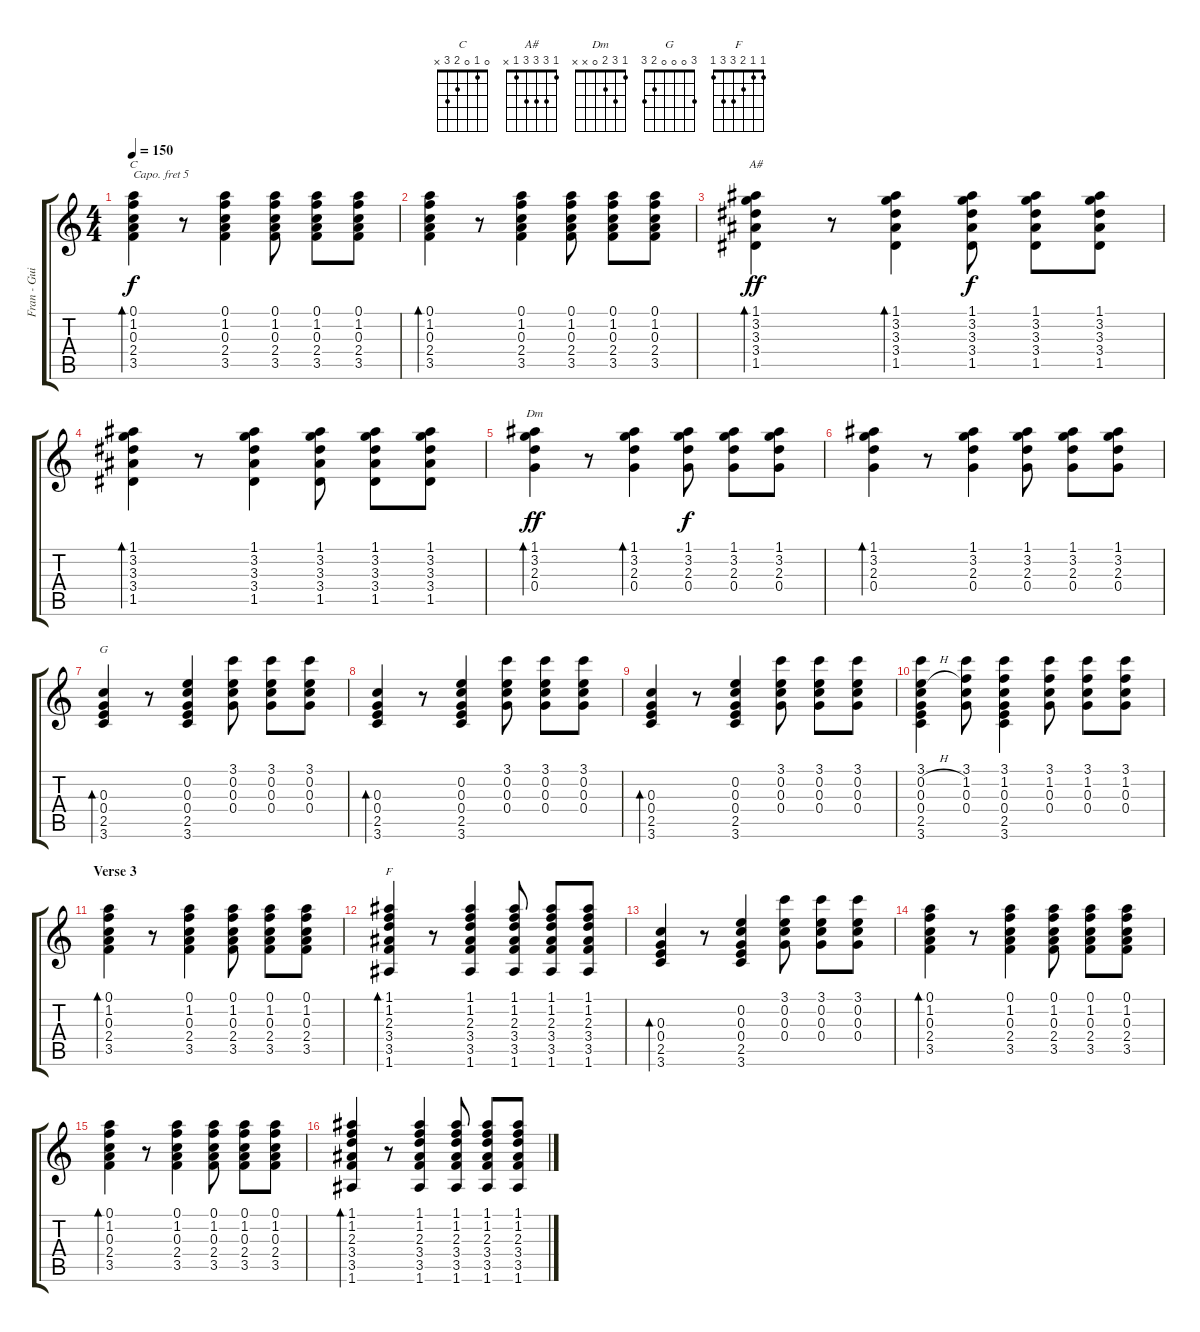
\track ("Fran - Guitare (capo 5)" "Fran - Gui") {instrument acousticguitarnylon}
\staff {score tabs}
\capo 5
\tuning (E4 B3 G3 D3 A2 E2) {hide}
\chord ("C" 0 1 0 2 3 x)
\chord ("A#" 1 3 3 3 1 x)
\chord ("Dm" 1 3 2 0 x x)
\chord ("G" 3 0 0 0 2 3)
\chord ("F" 1 1 2 3 3 1)
\ts (4 4)
\tempo 150
\clef g2
\ks c
(0.1 1.2 0.3 2.4 3.5).4{bd 60 ch "C" dy f} r.8 (0.1 1.2 0.3 2.4 3.5).4 (0.1 1.2 0.3 2.4 3.5).8 (0.1 1.2 0.3 2.4 3.5).8 (0.1 1.2 0.3 2.4 3.5).8 |
(0.1 1.2 0.3 2.4 3.5).4{bd 60} r.8 (0.1 1.2 0.3 2.4 3.5).4 (0.1 1.2 0.3 2.4 3.5).8 (0.1 1.2 0.3 2.4 3.5).8 (0.1 1.2 0.3 2.4 3.5).8 |
(1.1 3.2 3.3 3.4 1.5).4{bd 60 ch "A#" dy ff} r.8 (1.1 3.2 3.3 3.4 1.5).4{bd 60} (1.1 3.2 3.3 3.4 1.5).8{dy f} (1.1 3.2 3.3 3.4 1.5).8 (1.1 3.2 3.3 3.4 1.5).8 |
(1.1 3.2 3.3 3.4 1.5).4{bd 60} r.8 (1.1 3.2 3.3 3.4 1.5).4 (1.1 3.2 3.3 3.4 1.5).8 (1.1 3.2 3.3 3.4 1.5).8 (1.1 3.2 3.3 3.4 1.5).8 |
(1.1 3.2 2.3 0.4).4{bd 60 ch "Dm" dy ff} r.8 (1.1 3.2 2.3 0.4).4{bd 60} (1.1 3.2 2.3 0.4).8{dy f} (1.1 3.2 2.3 0.4).8 (1.1 3.2 2.3 0.4).8 |
(1.1 3.2 2.3 0.4).4{bd 60} r.8 (1.1 3.2 2.3 0.4).4 (1.1 3.2 2.3 0.4).8 (1.1 3.2 2.3 0.4).8 (1.1 3.2 2.3 0.4).8 |
(0.3 0.4 2.5 3.6).4{bd 60 ch "G"} r.8 (0.2 0.3 0.4 2.5 3.6).4 (3.1 0.2 0.3 0.4).8 (3.1 0.2 0.3 0.4).8 (3.1 0.2 0.3 0.4).8 |
(0.3 0.4 2.5 3.6).4{bd 60} r.8 (0.2 0.3 0.4 2.5 3.6).4 (3.1 0.2 0.3 0.4).8 (3.1 0.2 0.3 0.4).8 (3.1 0.2 0.3 0.4).8 |
(0.3 0.4 2.5 3.6).4{bd 60} r.8 (0.2 0.3 0.4 2.5 3.6).4 (3.1 0.2 0.3 0.4).8 (3.1 0.2 0.3 0.4).8 (3.1 0.2 0.3 0.4).8 |
(3.1 0.2{h} 0.3 0.4 2.5 3.6).4 (3.1 1.2 0.3 0.4).8 (3.1 1.2 0.3 0.4 2.5 3.6).4 (3.1 1.2 0.3 0.4).8 (3.1 1.2 0.3 0.4).8 (3.1 1.2 0.3 0.4).8 |
\section ("" "Verse 3")
(0.1 1.2 0.3 2.4 3.5).4{bd 60} r.8 (0.1 1.2 0.3 2.4 3.5).4 (0.1 1.2 0.3 2.4 3.5).8 (0.1 1.2 0.3 2.4 3.5).8 (0.1 1.2 0.3 2.4 3.5).8 |
(1.1 1.2 2.3 3.4 3.5 1.6).4{bd 60 ch "F"} r.8 (1.1 1.2 2.3 3.4 3.5 1.6).4 (1.1 1.2 2.3 3.4 3.5 1.6).8 (1.1 1.2 2.3 3.4 3.5 1.6).8 (1.1 1.2 2.3 3.4 3.5 1.6).8 |
(0.3 0.4 2.5 3.6).4{bd 60} r.8 (0.2 0.3 0.4 2.5 3.6).4 (3.1 0.2 0.3 0.4).8 (3.1 0.2 0.3 0.4).8 (3.1 0.2 0.3 0.4).8 |
(0.1 1.2 0.3 2.4 3.5).4{bd 60} r.8 (0.1 1.2 0.3 2.4 3.5).4 (0.1 1.2 0.3 2.4 3.5).8 (0.1 1.2 0.3 2.4 3.5).8 (0.1 1.2 0.3 2.4 3.5).8 |
(0.1 1.2 0.3 2.4 3.5).4{bd 60} r.8 (0.1 1.2 0.3 2.4 3.5).4 (0.1 1.2 0.3 2.4 3.5).8 (0.1 1.2 0.3 2.4 3.5).8 (0.1 1.2 0.3 2.4 3.5).8 |
(1.1 1.2 2.3 3.4 3.5 1.6).4{bd 60} r.8 (1.1 1.2 2.3 3.4 3.5 1.6).4 (1.1 1.2 2.3 3.4 3.5 1.6).8 (1.1 1.2 2.3 3.4 3.5 1.6).8 (1.1 1.2 2.3 3.4 3.5 1.6).8
